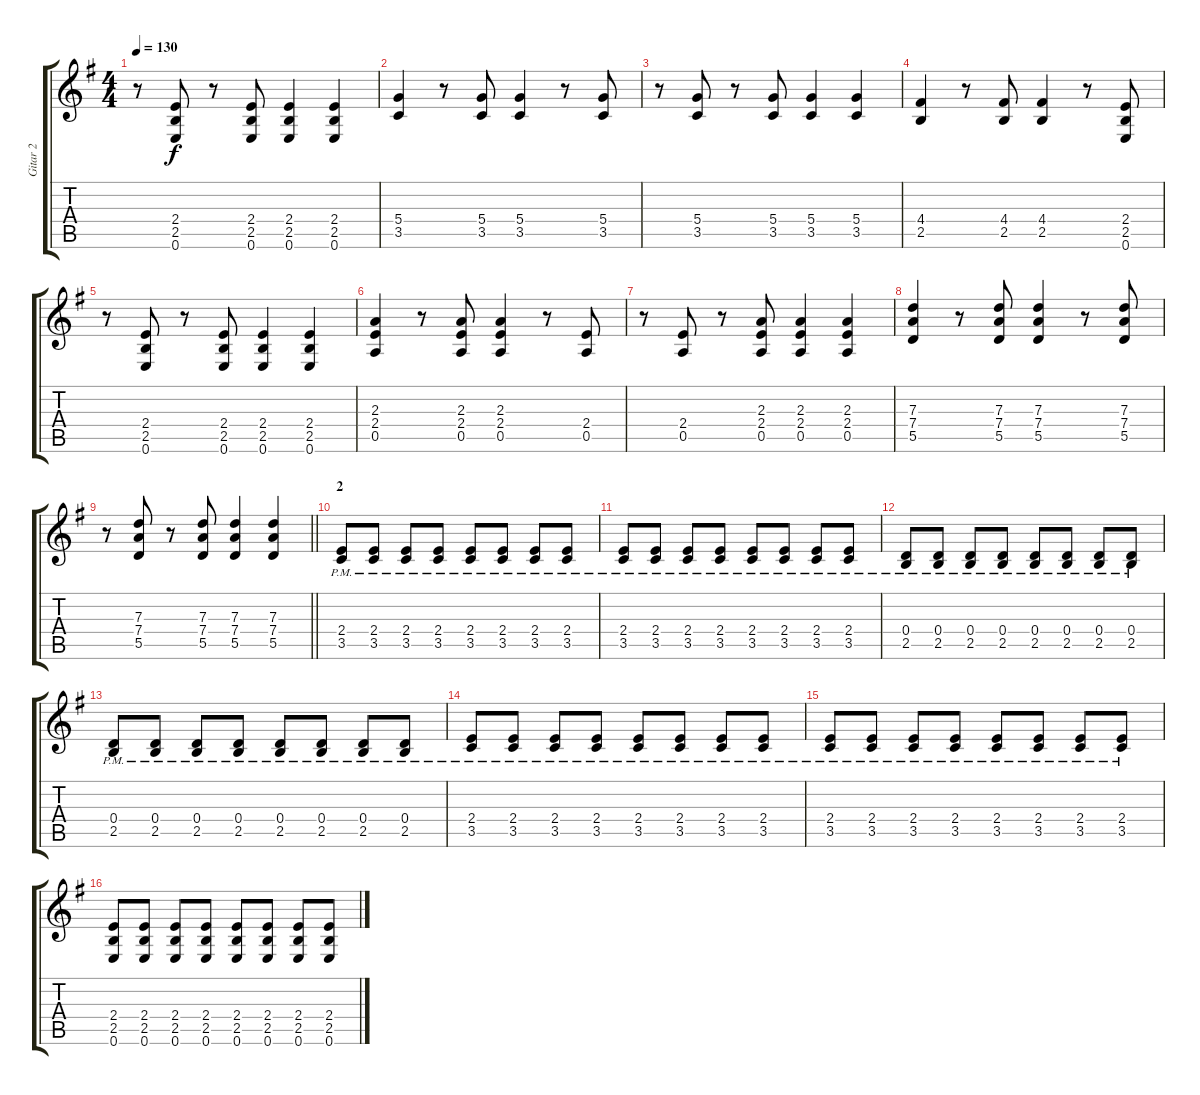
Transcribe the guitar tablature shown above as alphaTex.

\track ("Gitar 2" "Gitar 2") {instrument electricguitarmuted}
\staff {score tabs}
\tuning (E4 B3 G3 D3 A2 E2) {hide}
\ts (4 4)
\tempo 130
\clef g2
\ks g
r.8{dy f} (2.4 2.5 0.6).8 r.8 (2.4 2.5 0.6).8 (2.4 2.5 0.6).4 (2.4 2.5 0.6).4 |
(5.4 3.5).4 r.8 (5.4 3.5).8 (5.4 3.5).4 r.8 (5.4 3.5).8 |
r.8 (5.4 3.5).8 r.8 (5.4 3.5).8 (5.4 3.5).4 (5.4 3.5).4 |
(4.4 2.5).4 r.8 (4.4 2.5).8 (4.4 2.5).4 r.8 (2.4 2.5 0.6).8 |
r.8 (2.4 2.5 0.6).8 r.8 (2.4 2.5 0.6).8 (2.4 2.5 0.6).4 (2.4 2.5 0.6).4 |
(2.3 2.4 0.5).4 r.8 (2.3 2.4 0.5).8 (2.3 2.4 0.5).4 r.8 (2.4 0.5).8 |
r.8 (2.4 0.5).8 r.8 (2.3 2.4 0.5).8 (2.3 2.4 0.5).4 (2.3 2.4 0.5).4 |
(7.3 7.4 5.5).4 r.8 (7.3 7.4 5.5).8 (7.3 7.4 5.5).4 r.8 (7.3 7.4 5.5).8 |
\barLineRight lightlight
r.8 (7.3 7.4 5.5).8 r.8 (7.3 7.4 5.5).8 (7.3 7.4 5.5).4 (7.3 7.4 5.5).4 |
\section ("" "2")
(2.4{pm} 3.5).8 (2.4{pm} 3.5).8 (2.4{pm} 3.5).8 (2.4{pm} 3.5).8 (2.4{pm} 3.5).8 (2.4{pm} 3.5).8 (2.4{pm} 3.5).8 (2.4{pm} 3.5).8 |
(2.4{pm} 3.5).8 (2.4{pm} 3.5).8 (2.4{pm} 3.5).8 (2.4{pm} 3.5).8 (2.4{pm} 3.5).8 (2.4{pm} 3.5).8 (2.4{pm} 3.5).8 (2.4{pm} 3.5).8 |
(0.4{pm} 2.5{pm}).8 (0.4{pm} 2.5{pm}).8 (0.4{pm} 2.5{pm}).8 (0.4{pm} 2.5{pm}).8 (0.4{pm} 2.5{pm}).8 (0.4{pm} 2.5{pm}).8 (0.4{pm} 2.5{pm}).8 (0.4{pm} 2.5{pm}).8 |
(0.4{pm} 2.5{pm}).8 (0.4{pm} 2.5{pm}).8 (0.4{pm} 2.5{pm}).8 (0.4{pm} 2.5{pm}).8 (0.4{pm} 2.5{pm}).8 (0.4{pm} 2.5{pm}).8 (0.4{pm} 2.5{pm}).8 (0.4{pm} 2.5{pm}).8 |
(2.4{pm} 3.5).8 (2.4{pm} 3.5).8 (2.4{pm} 3.5).8 (2.4{pm} 3.5).8 (2.4{pm} 3.5).8 (2.4{pm} 3.5).8 (2.4{pm} 3.5).8 (2.4{pm} 3.5).8 |
(2.4{pm} 3.5).8 (2.4{pm} 3.5).8 (2.4{pm} 3.5).8 (2.4{pm} 3.5).8 (2.4{pm} 3.5).8 (2.4{pm} 3.5).8 (2.4{pm} 3.5).8 (2.4{pm} 3.5).8 |
(2.4 2.5 0.6).8 (2.4 2.5 0.6).8 (2.4 2.5 0.6).8 (2.4 2.5 0.6).8 (2.4 2.5 0.6).8 (2.4 2.5 0.6).8 (2.4 2.5 0.6).8 (2.4 2.5 0.6).8
